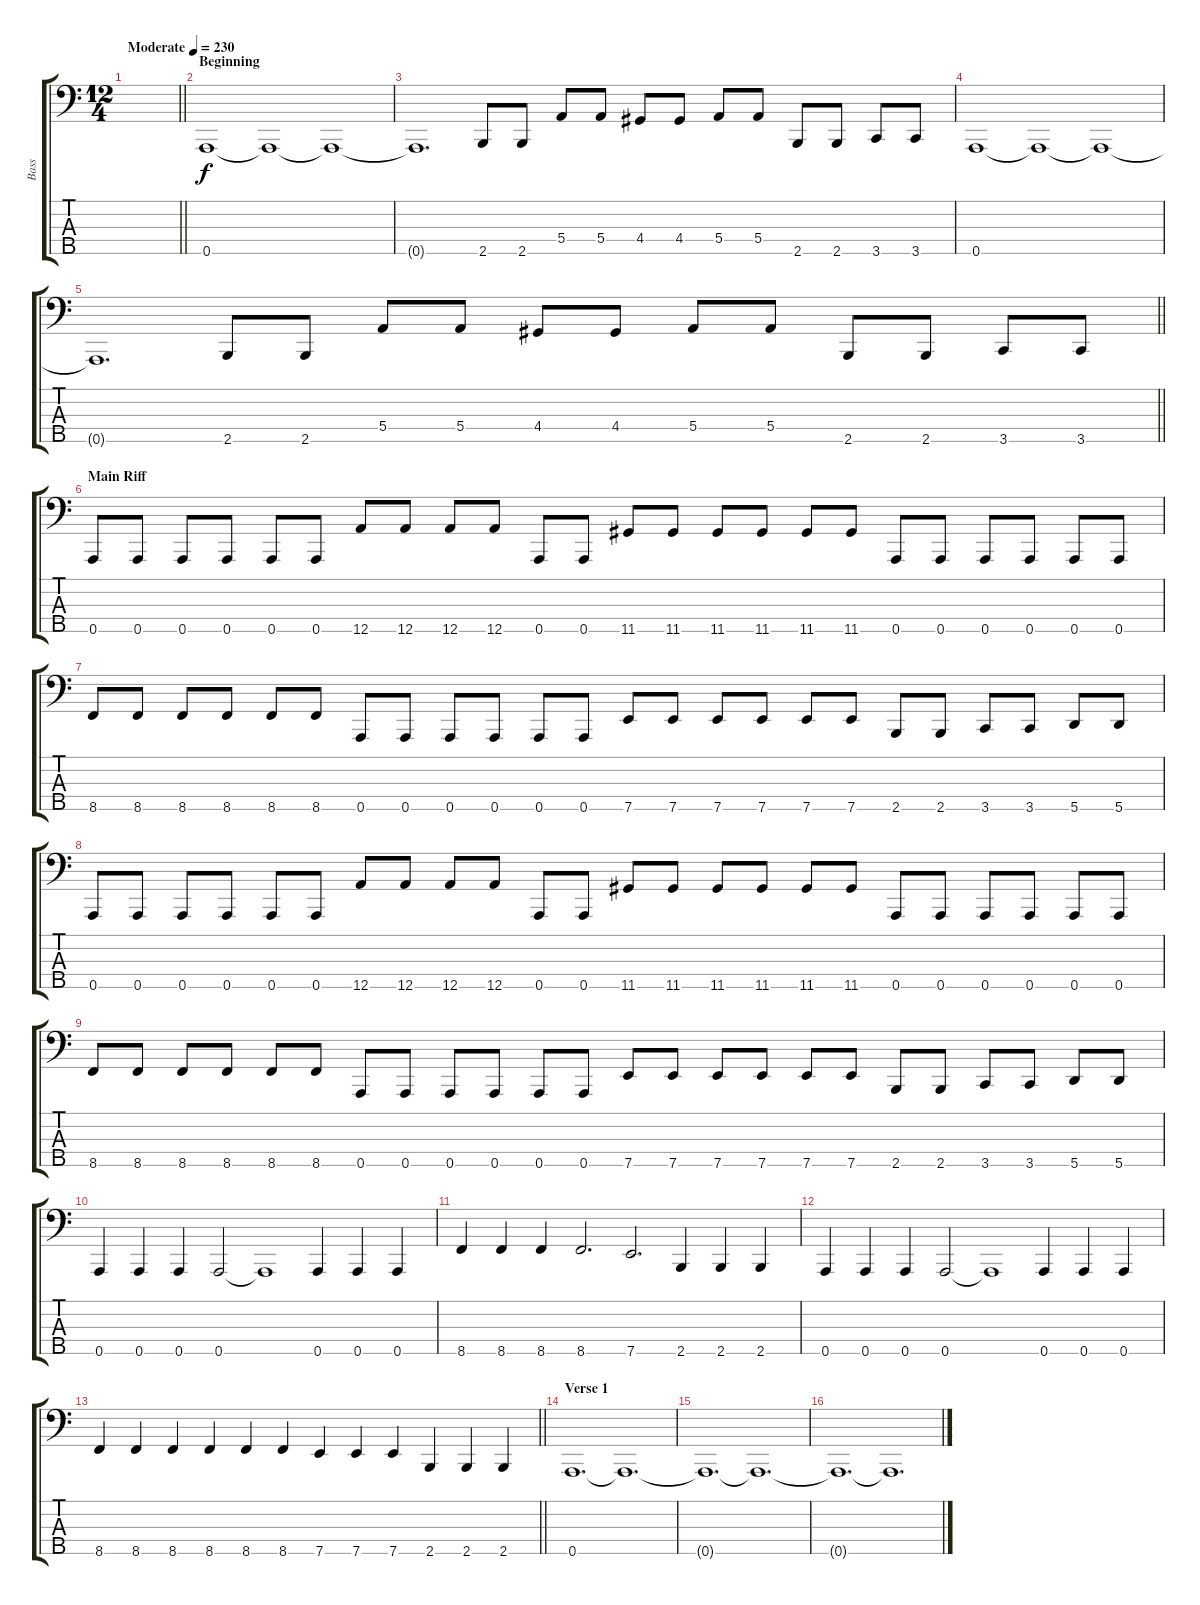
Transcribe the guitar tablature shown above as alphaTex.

\track ("Bass" "Bass") {instrument electricbasspick}
\staff {score tabs}
\tuning (G2 D2 A1 E1 A0) {hide}
\ts (12 4)
\tempo (230 "Moderate")
\clef f4
\barLineRight lightlight
\ks c
|
\section ("" "Beginning")
0.5.1 0.5{t}.1 0.5{t}.1 |
0.5{t}.1{d} 2.5.8 2.5.8 5.4.8 5.4.8 4.4.8 4.4.8 5.4.8 5.4.8 2.5.8 2.5.8 3.5.8 3.5.8 |
0.5.1 0.5{t}.1 0.5{t}.1 |
\barLineRight lightlight
0.5{t}.1{d} 2.5.8 2.5.8 5.4.8 5.4.8 4.4.8 4.4.8 5.4.8 5.4.8 2.5.8 2.5.8 3.5.8 3.5.8 |
\section ("" "Main Riff")
0.5.8 0.5.8 0.5.8 0.5.8 0.5.8 0.5.8 12.5.8 12.5.8 12.5.8 12.5.8 0.5.8 0.5.8 11.5.8 11.5.8 11.5.8 11.5.8 11.5.8 11.5.8 0.5.8 0.5.8 0.5.8 0.5.8 0.5.8 0.5.8 |
8.5.8 8.5.8 8.5.8 8.5.8 8.5.8 8.5.8 0.5.8 0.5.8 0.5.8 0.5.8 0.5.8 0.5.8 7.5.8 7.5.8 7.5.8 7.5.8 7.5.8 7.5.8 2.5.8 2.5.8 3.5.8 3.5.8 5.5.8 5.5.8 |
0.5.8 0.5.8 0.5.8 0.5.8 0.5.8 0.5.8 12.5.8 12.5.8 12.5.8 12.5.8 0.5.8 0.5.8 11.5.8 11.5.8 11.5.8 11.5.8 11.5.8 11.5.8 0.5.8 0.5.8 0.5.8 0.5.8 0.5.8 0.5.8 |
8.5.8 8.5.8 8.5.8 8.5.8 8.5.8 8.5.8 0.5.8 0.5.8 0.5.8 0.5.8 0.5.8 0.5.8 7.5.8 7.5.8 7.5.8 7.5.8 7.5.8 7.5.8 2.5.8 2.5.8 3.5.8 3.5.8 5.5.8 5.5.8 |
0.5.4 0.5.4 0.5.4 0.5.2 0.5{t}.1 0.5.4 0.5.4 0.5.4 |
8.5.4 8.5.4 8.5.4 8.5.2{d} 7.5.2{d} 2.5.4 2.5.4 2.5.4 |
0.5.4 0.5.4 0.5.4 0.5.2 0.5{t}.1 0.5.4 0.5.4 0.5.4 |
\barLineRight lightlight
8.5.4 8.5.4 8.5.4 8.5.4 8.5.4 8.5.4 7.5.4 7.5.4 7.5.4 2.5.4 2.5.4 2.5.4 |
\section ("" "Verse 1")
0.5.1{d} 0.5{t}.1{d} |
0.5{t}.1{d} 0.5{t}.1{d} |
0.5{t}.1{d} 0.5{t}.1{d}
